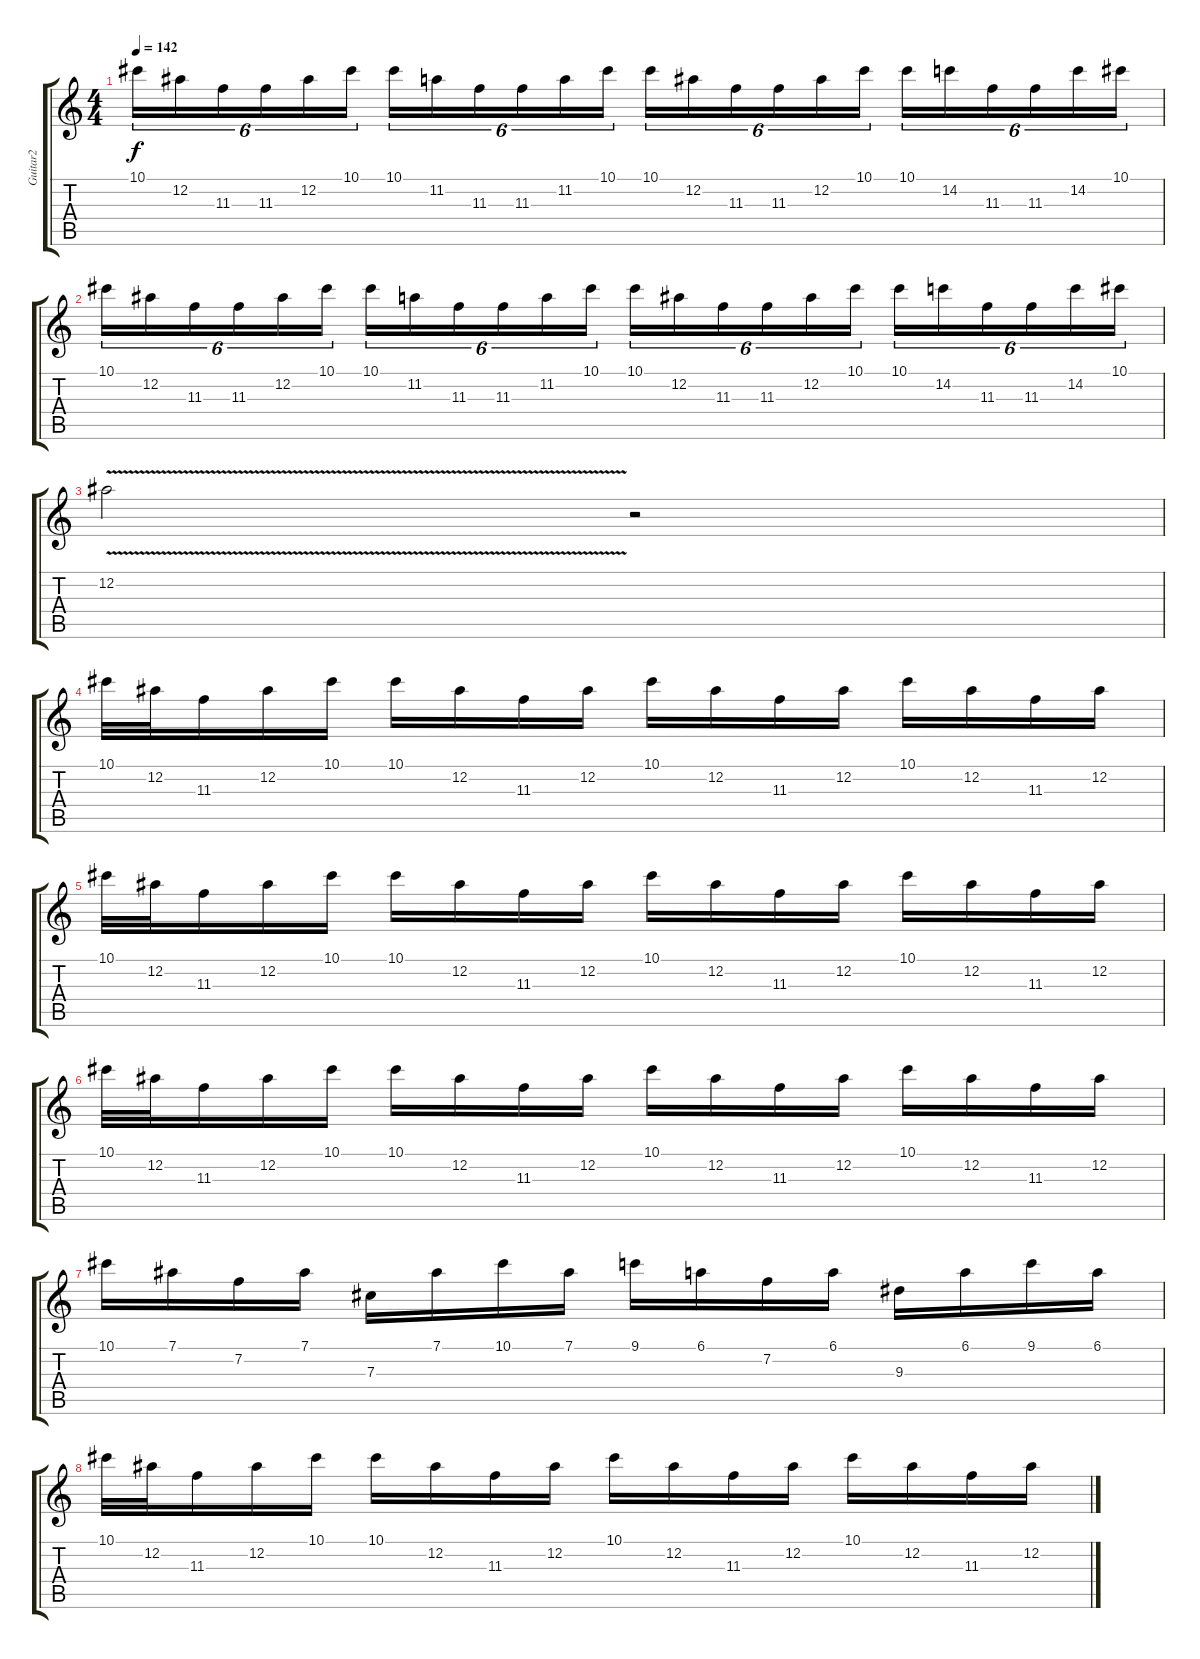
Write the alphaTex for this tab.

\track ("Guitar2" "Guitar2") {instrument distortionguitar}
\staff {score tabs}
\tuning (Eb4 Bb3 Gb3 Db3 Ab2 Eb2) {hide}
\ts (4 4)
\tempo 142
\clef g2
\ks c
10.1.16{tu (6 4) dy f} 12.2.16{tu (6 4)} 11.3.16{tu (6 4)} 11.3.16{tu (6 4)} 12.2.16{tu (6 4)} 10.1.16{tu (6 4)} 10.1.16{tu (6 4)} 11.2.16{tu (6 4)} 11.3.16{tu (6 4)} 11.3.16{tu (6 4)} 11.2.16{tu (6 4)} 10.1.16{tu (6 4)} 10.1.16{tu (6 4)} 12.2.16{tu (6 4)} 11.3.16{tu (6 4)} 11.3.16{tu (6 4)} 12.2.16{tu (6 4)} 10.1.16{tu (6 4)} 10.1.16{tu (6 4)} 14.2.16{tu (6 4)} 11.3.16{tu (6 4)} 11.3.16{tu (6 4)} 14.2.16{tu (6 4)} 10.1.16{tu (6 4)} |
10.1.16{tu (6 4)} 12.2.16{tu (6 4)} 11.3.16{tu (6 4)} 11.3.16{tu (6 4)} 12.2.16{tu (6 4)} 10.1.16{tu (6 4)} 10.1.16{tu (6 4)} 11.2.16{tu (6 4)} 11.3.16{tu (6 4)} 11.3.16{tu (6 4)} 11.2.16{tu (6 4)} 10.1.16{tu (6 4)} 10.1.16{tu (6 4)} 12.2.16{tu (6 4)} 11.3.16{tu (6 4)} 11.3.16{tu (6 4)} 12.2.16{tu (6 4)} 10.1.16{tu (6 4)} 10.1.16{tu (6 4)} 14.2.16{tu (6 4)} 11.3.16{tu (6 4)} 11.3.16{tu (6 4)} 14.2.16{tu (6 4)} 10.1.16{tu (6 4)} |
12.2{v}.2 r.2 |
10.1.32 12.2.32 11.3.16 12.2.16 10.1.16 10.1.16 12.2.16 11.3.16 12.2.16 10.1.16 12.2.16 11.3.16 12.2.16 10.1.16 12.2.16 11.3.16 12.2.16 |
10.1.32 12.2.32 11.3.16 12.2.16 10.1.16 10.1.16 12.2.16 11.3.16 12.2.16 10.1.16 12.2.16 11.3.16 12.2.16 10.1.16 12.2.16 11.3.16 12.2.16 |
10.1.32 12.2.32 11.3.16 12.2.16 10.1.16 10.1.16 12.2.16 11.3.16 12.2.16 10.1.16 12.2.16 11.3.16 12.2.16 10.1.16 12.2.16 11.3.16 12.2.16 |
10.1.16 7.1.16 7.2.16 7.1.16 7.3.16 7.1.16 10.1.16 7.1.16 9.1.16 6.1.16 7.2.16 6.1.16 9.3.16 6.1.16 9.1.16 6.1.16 |
10.1.32 12.2.32 11.3.16 12.2.16 10.1.16 10.1.16 12.2.16 11.3.16 12.2.16 10.1.16 12.2.16 11.3.16 12.2.16 10.1.16 12.2.16 11.3.16 12.2.16
